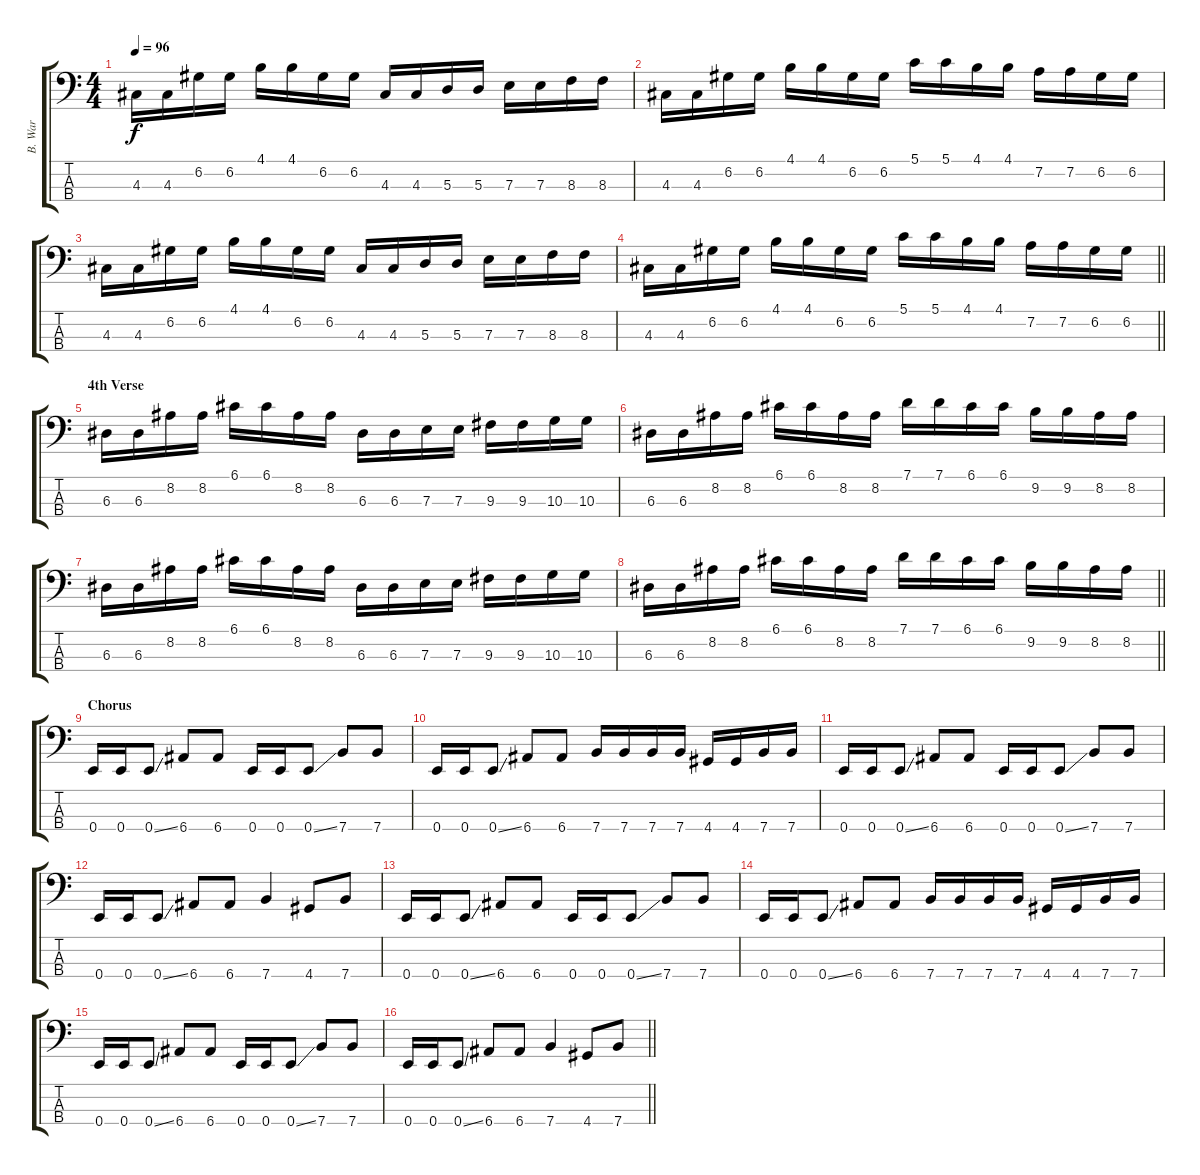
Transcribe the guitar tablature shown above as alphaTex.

\track ("B. War " "B. War ") {instrument electricbasspick}
\staff {score tabs}
\tuning (G2 D2 A1 E1) {hide}
\ts (4 4)
\tempo 96
\clef f4
\ks c
4.3.16{dy f} 4.3.16 6.2.16 6.2.16 4.1.16 4.1.16 6.2.16 6.2.16 4.3.16 4.3.16 5.3.16 5.3.16 7.3.16 7.3.16 8.3.16 8.3.16 |
4.3.16 4.3.16 6.2.16 6.2.16 4.1.16 4.1.16 6.2.16 6.2.16 5.1.16 5.1.16 4.1.16 4.1.16 7.2.16 7.2.16 6.2.16 6.2.16 |
4.3.16 4.3.16 6.2.16 6.2.16 4.1.16 4.1.16 6.2.16 6.2.16 4.3.16 4.3.16 5.3.16 5.3.16 7.3.16 7.3.16 8.3.16 8.3.16 |
\barLineRight lightlight
4.3.16 4.3.16 6.2.16 6.2.16 4.1.16 4.1.16 6.2.16 6.2.16 5.1.16 5.1.16 4.1.16 4.1.16 7.2.16 7.2.16 6.2.16 6.2.16 |
\section ("" "4th Verse")
6.3.16 6.3.16 8.2.16 8.2.16 6.1.16 6.1.16 8.2.16 8.2.16 6.3.16 6.3.16 7.3.16 7.3.16 9.3.16 9.3.16 10.3.16 10.3.16 |
6.3.16 6.3.16 8.2.16 8.2.16 6.1.16 6.1.16 8.2.16 8.2.16 7.1.16 7.1.16 6.1.16 6.1.16 9.2.16 9.2.16 8.2.16 8.2.16 |
6.3.16 6.3.16 8.2.16 8.2.16 6.1.16 6.1.16 8.2.16 8.2.16 6.3.16 6.3.16 7.3.16 7.3.16 9.3.16 9.3.16 10.3.16 10.3.16 |
\barLineRight lightlight
6.3.16 6.3.16 8.2.16 8.2.16 6.1.16 6.1.16 8.2.16 8.2.16 7.1.16 7.1.16 6.1.16 6.1.16 9.2.16 9.2.16 8.2.16 8.2.16 |
\section ("" "Chorus")
0.4.16 0.4.16 0.4{ss}.8 6.4.8 6.4.8 0.4.16 0.4.16 0.4{ss}.8 7.4.8 7.4.8 |
0.4.16 0.4.16 0.4{ss}.8 6.4.8 6.4.8 7.4.16 7.4.16 7.4.16 7.4.16 4.4.16 4.4.16 7.4.16 7.4.16 |
0.4.16 0.4.16 0.4{ss}.8 6.4.8 6.4.8 0.4.16 0.4.16 0.4{ss}.8 7.4.8 7.4.8 |
0.4.16 0.4.16 0.4{ss}.8 6.4.8 6.4.8 7.4.4 4.4.8 7.4.8 |
0.4.16 0.4.16 0.4{ss}.8 6.4.8 6.4.8 0.4.16 0.4.16 0.4{ss}.8 7.4.8 7.4.8 |
0.4.16 0.4.16 0.4{ss}.8 6.4.8 6.4.8 7.4.16 7.4.16 7.4.16 7.4.16 4.4.16 4.4.16 7.4.16 7.4.16 |
0.4.16 0.4.16 0.4{ss}.8 6.4.8 6.4.8 0.4.16 0.4.16 0.4{ss}.8 7.4.8 7.4.8 |
\barLineRight lightlight
0.4.16 0.4.16 0.4{ss}.8 6.4.8 6.4.8 7.4.4 4.4.8 7.4.8
